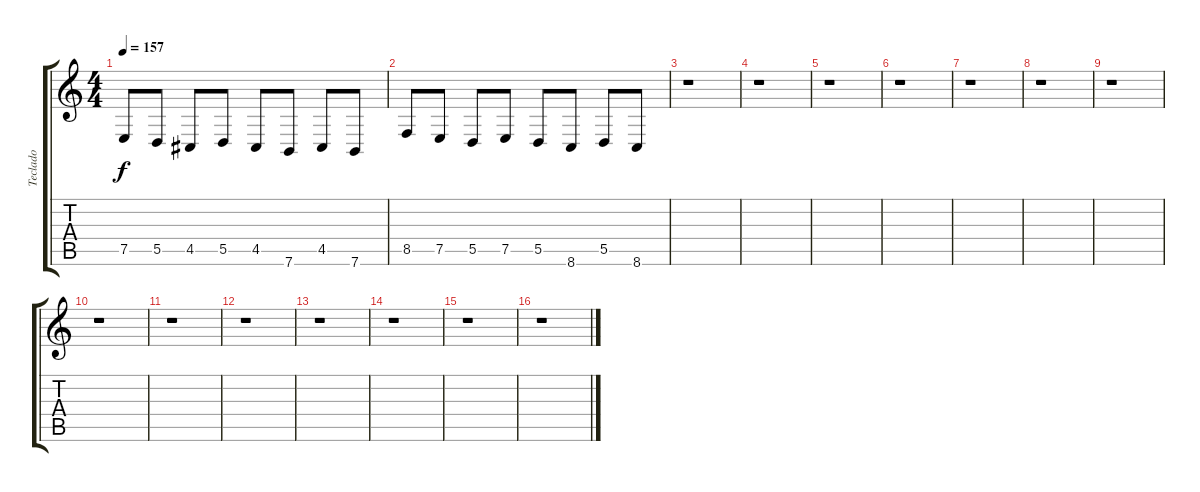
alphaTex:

\track ("Teclado" "Teclado") {instrument acousticgrandpiano}
\staff {score tabs}
\tuning (E4 B3 G3 D3 A2 E2) {hide}
\ts (4 4)
\tempo 157
\clef g2
\ks c
7.5.8{dy f} 5.5.8 4.5.8 5.5.8 4.5.8 7.6.8 4.5.8 7.6.8 |
8.5.8 7.5.8 5.5.8 7.5.8 5.5.8 8.6.8 5.5.8 8.6.8 |
r.1 |
r.1 |
r.1 |
r.1 |
r.1 |
r.1 |
r.1 |
r.1 |
r.1 |
r.1 |
r.1 |
r.1 |
r.1 |
r.1
